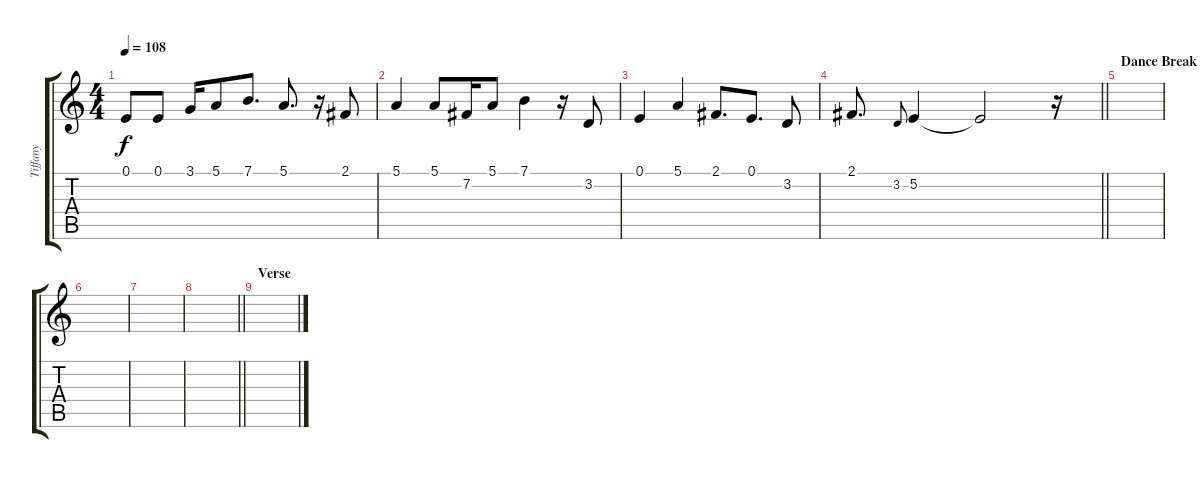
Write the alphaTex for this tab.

\track ("Tiffany" "Tiffany") {instrument sopranosax}
\staff {score tabs}
\tuning (E4 B3 G3 D3 A2 E2) {hide}
\ts (4 4)
\tempo 108
\clef g2
\ks c
0.1.8{dy f} 0.1.8 3.1.16 5.1.8 7.1.8{d} 5.1.8{d} r.16 2.1.8 |
5.1.4 5.1.8 7.2.16 5.1.8 7.1.4 r.16 3.2.8 |
0.1.4 5.1.4 2.1.8{d} 0.1.8{d} 3.2.8 |
\barLineRight lightlight
2.1.8{d} 3.2.8{gr onbeat} 5.2.4 5.2{t}.2 r.16 |
\section ("" "Dance Break")
|
|
|
\barLineRight lightlight
|
\section ("" "Verse")
